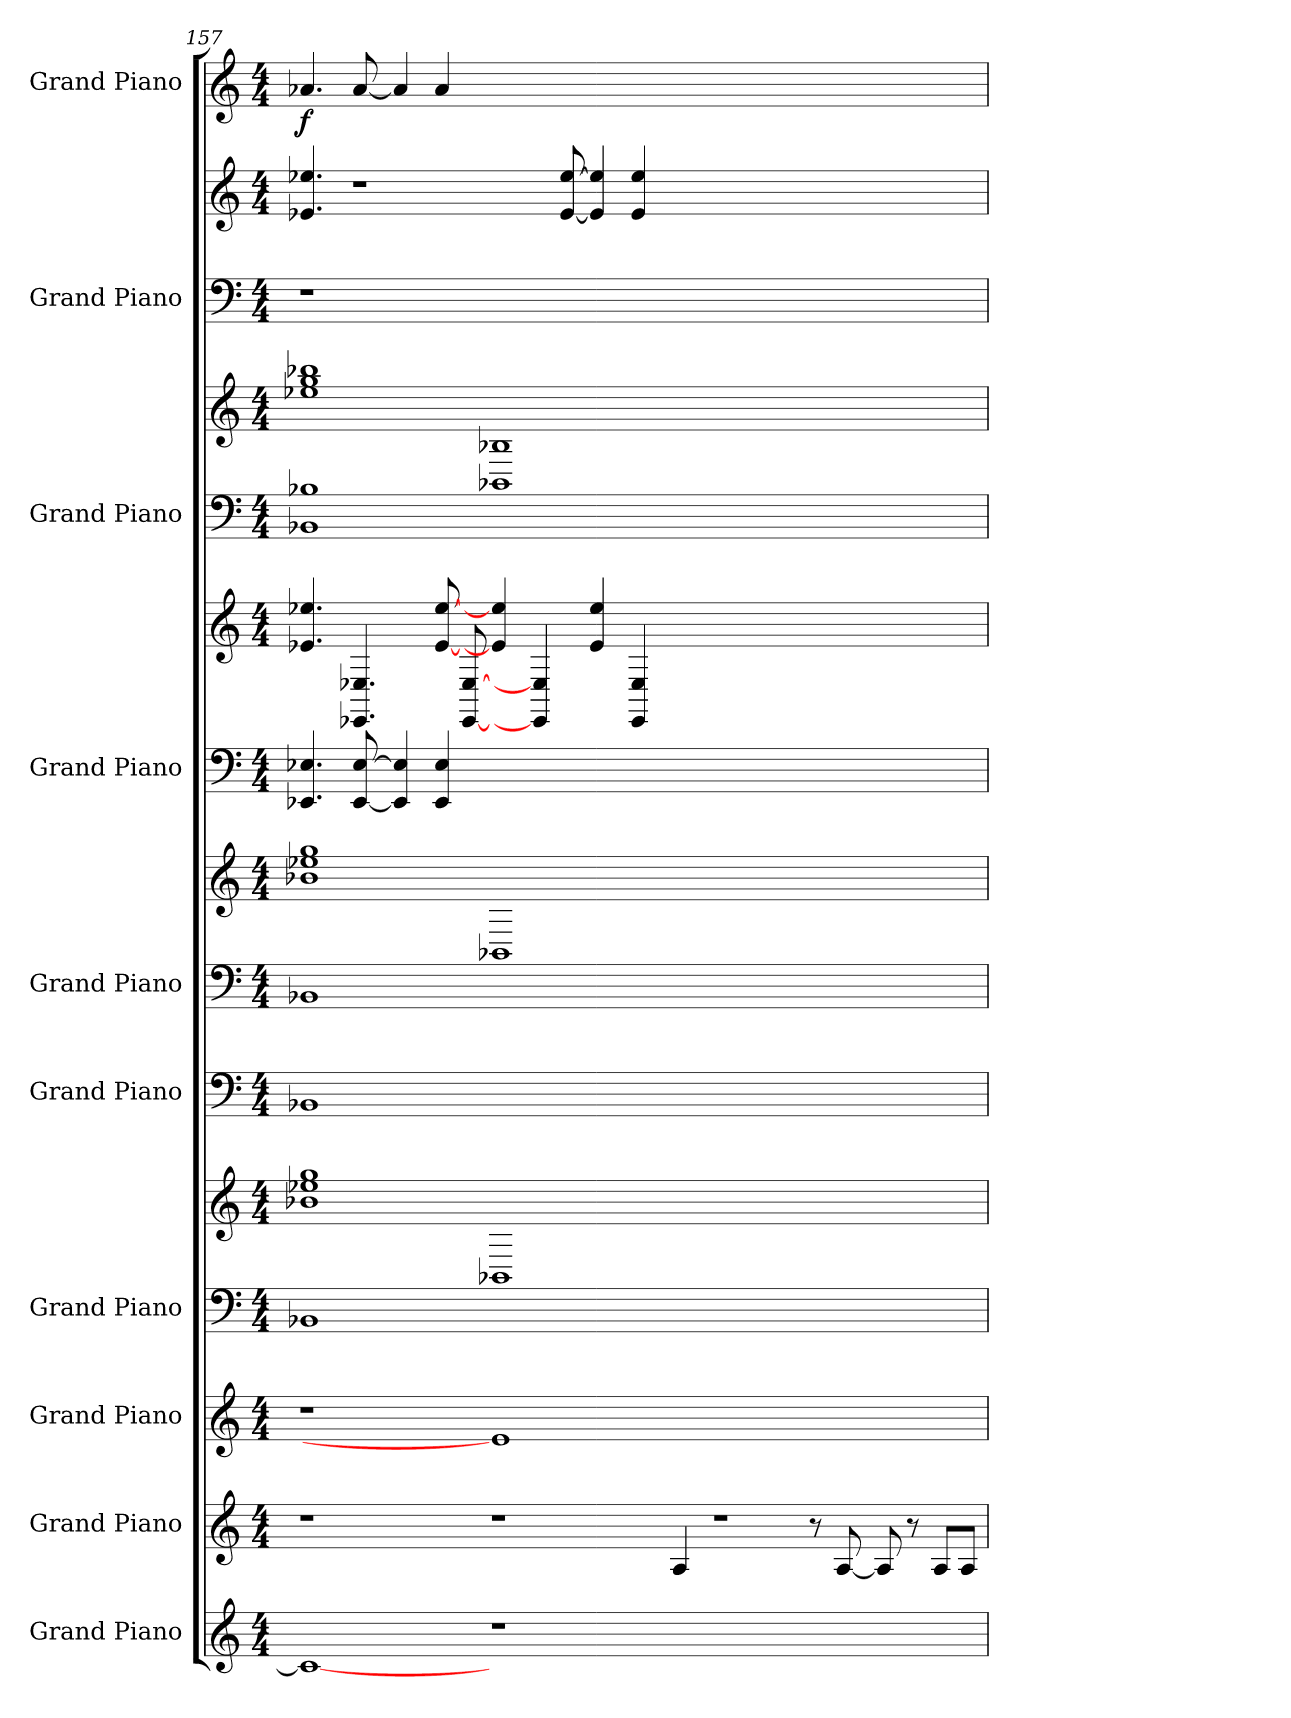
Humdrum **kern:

**kern	**kern	**kern	**kern	**kern	**kern	**kern	**kern	**kern	**kern	**kern	**kern	**kern	**kern	**kern	**dynam
*part10	*part9	*part8	*part7	*part7	*part6	*part5	*part5	*part4	*part4	*part3	*part3	*part2	*part2	*part1	*part1
*staff15	*staff14	*staff13	*staff12	*staff11	*staff10	*staff9	*staff8	*staff7	*staff6	*staff5	*staff4	*staff3	*staff2	*staff1	*staff1
*I"Grand Piano	*I"Grand Piano	*I"Grand Piano	*I"Grand Piano	*	*I"Grand Piano	*I"Grand Piano	*	*I"Grand Piano	*	*I"Grand Piano	*	*I"Grand Piano	*	*I"Grand Piano	*
*clefG2	*clefG2	*clefG2	*clefF4	*clefG2	*clefF4	*clefF4	*clefG2	*clefF4	*clefG2	*clefF4	*clefG2	*clefF4	*clefG2	*clefG2	*
*k[]	*k[]	*k[]	*k[]	*k[]	*k[]	*k[]	*k[]	*k[]	*k[]	*k[]	*k[]	*k[]	*k[]	*k[]	*
*C:	*C:	*C:	*C:	*C:	*C:	*C:	*C:	*C:	*C:	*C:	*C:	*C:	*C:	*C:	*
*M4/4	*M4/4	*M4/4	*M4/4	*M4/4	*M4/4	*M4/4	*M4/4	*M4/4	*M4/4	*M4/4	*M4/4	*M4/4	*M4/4	*M4/4	*
=157	=157	=157	=157	=157	=157	=157	=157	=157	=157	=157	=157	=157	=157	=157	=157
!	!	!	!	!	!	!	!	!	!	!	!	!	!	!	!LO:DY:b
1c_	1r	1r	1BB-X	1b-X 1ee-X 1gg	1BB-X	1BB-X	1b-X 1ee-X 1gg	4.EE-X 4.E-X	4.e-X 4.ee-X	1BB-X 1B-X	1ee-X 1gg 1bb-X	1r	4.e-X 4.ee-X	4.a-X	f
.	.	.	.	.	.	.	.	[8EE- [8E-	4.EE-X 4.E-X	.	.	.	1r	[8a-	.
.	.	.	.	.	.	.	.	4EE-] 4E-]	.	.	.	.	.	4a-]	.
.	.	.	.	.	.	.	.	4EE- 4E-	[8e- [8ee-	.	.	.	.	4a-	.
.	.	.	.	.	.	.	.	.	[8EE- [8E-	.	.	.	.	.	.
1r	1r	1e]	0.ryy	1BB-X	0.ryy	0.ryy	1BB-X	0.ryy	4e-] 4ee-]	0.ryy	1BB-X 1B-X	0.ryy	.	0.ryy	.
.	.	.	.	.	.	.	.	.	4EE-] 4E-]	.	.	.	.	.	.
.	.	.	.	.	.	.	.	.	.	.	.	.	[8e- [8ee-	.	.
.	.	.	.	.	.	.	.	.	4e- 4ee-	.	.	.	4e-] 4ee-]	.	.
.	.	.	.	.	.	.	.	.	4EE- 4E-	.	.	.	4e- 4ee-	.	.
0ryy	4A	0ryy	.	0ryy	.	.	0ryy	.	0ryy	.	0ryy	.	0ryy	.	.
.	1r	.	.	.	.	.	.	.	.	.	.	.	.	.	.
.	8r	.	.	.	.	.	.	.	.	.	.	.	.	.	.
.	[8A	.	.	.	.	.	.	.	.	.	.	.	.	.	.
.	8A]	.	.	.	.	.	.	.	.	.	.	.	.	.	.
.	8r	.	.	.	.	.	.	.	.	.	.	.	.	.	.
.	8AL	.	.	.	.	.	.	.	.	.	.	.	.	.	.
.	8AJ	.	.	.	.	.	.	.	.	.	.	.	.	.	.
=	=	=	=	=	=	=	=	=	=	=	=	=	=	=	=
*-	*-	*-	*-	*-	*-	*-	*-	*-	*-	*-	*-	*-	*-	*-	*-
